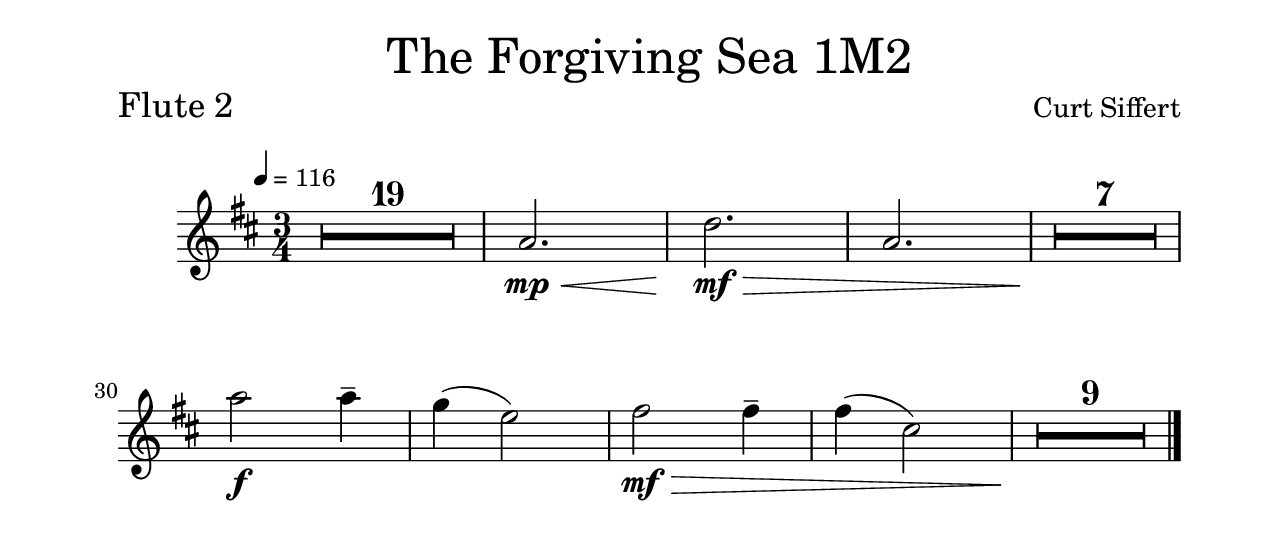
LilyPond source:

\version "2.15.43"
\include "english.ly"

\paper {
	#(set-paper-size "letter")
	indent = 1\cm
	system-system-spacing #'basic-distance = #16
	markup-system-spacing #'basic-distance = #16
	top-markup-spacing #'basic-distance = #6
	last-bottom-spacing #'basic-distance = #8
	left-margin = 20\mm
	right-margin = 16\mm
	check-consistency = ##t
}

\header {
	title = \markup \normal-text \larger "The Forgiving Sea 1M2"
  	composer = \markup "Curt Siffert"
  	poet = \markup \larger \larger "Flute 2"
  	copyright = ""
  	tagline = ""
}

\version "2.15.43"
\include "english.ly"

fluteTwoNotes = \relative c'' {

	\time 3/4
	\key d \major
	\set tieWaitForNote = ##t
	
	R2.*19
	
	a2.\mp\< |
	d2.\mf\!\> |
	a2. |
	
	R2.*7\!
	
	\tag #'part { \break }
	
	a'2\f a4-- |
	g(e2) |
	fs2\mf\> fs4--
	fs(cs2)
	
	R2.*9\!
	
	\bar "|."
		
}


#(set-global-staff-size 24)		
\layout{	
	\context { 
		\Score
  		\override MetronomeMark #'extra-offset = #'(-1.5 . 0)
    	\override MetronomeMark #'padding = #'2
    	\override MetronomeMark #'font-size = \smaller
	}
}

<<
	\new Staff \relative c'' { 
		\tempo 4 = 116
		\set Score.skipBars = ##t
		\override MultiMeasureRest #'expand-limit = #1
		\keepWithTag #'part \fluteTwoNotes 		
	}	
>>
